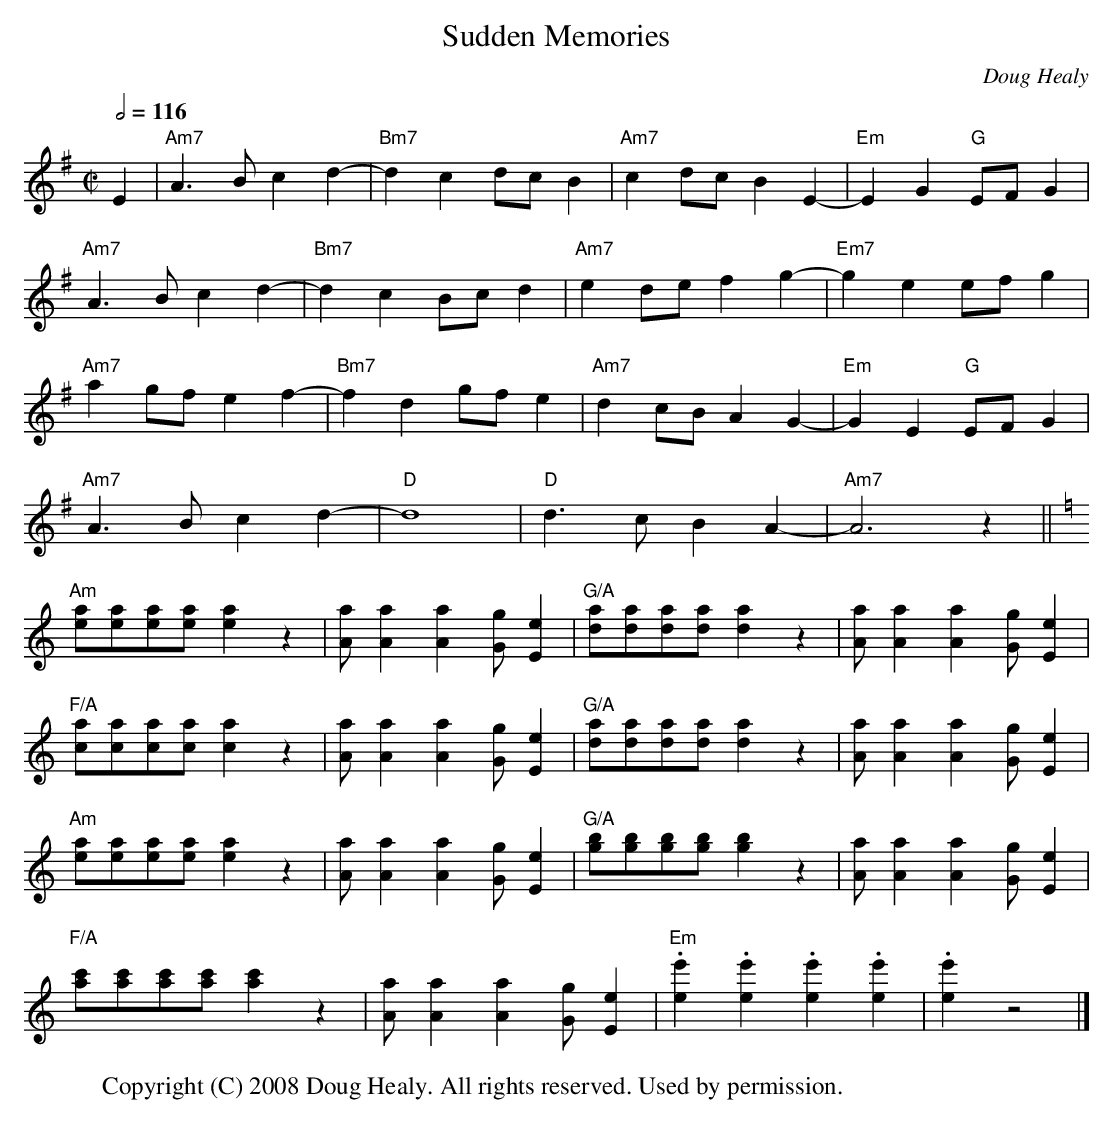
X:1
T:Sudden Memories
M:C|
L:1/4
Q:1/2=116
C:Doug Healy
K:A Dorian
E |\
"Am7" A>Bc   d- | "Bm7" d cd/c/B     |\
"Am7" cd/c/B E- | "Em"  EG "G" E/F/G |!
"Am7" A>Bc   d- | "Bm7" d cB/c/d     |\
"Am7" ed/e/f g- | "Em7" g ee/f/g     |!
"Am7" ag/f/e f- | "Bm7" f dg/f/e     |\
"Am7" dc/B/A G- | "Em"  GE "G" E/F/G |!
"Am7" A>Bc   d- | "D"   d4           |\
"D"   d>cB   A- | "Am7" A3 z         ||!
K:Amin
"Am"   [a/e/][a/e/][a/e/][a/e/][ae]z      | [a/A/][aA][aA][g/G/][eE] |\
"G/A"  [a/d/][a/d/][a/d/][a/d/][ad]z      | [a/A/][aA][aA][g/G/][eE] |!
"F/A"  [a/c/][a/c/][a/c/][a/c/][ac]z      | [a/A/][aA][aA][g/G/][eE] |\
"G/A"  [a/d/][a/d/][a/d/][a/d/][ad]z      | [a/A/][aA][aA][g/G/][eE] |!
"Am"   [a/e/][a/e/][a/e/][a/e/][ae]z      | [a/A/][aA][aA][g/G/][eE] |\
"G/A"  [b/g/][b/g/][b/g/][b/g/][bg]z      | [a/A/][aA][aA][g/G/][eE] |!
"F/A"  [c'/a/][c'/a/][c'/a/][c'/a/][c'a]z | [a/A/][aA][aA][g/G/][eE] |\
"Em"   .[e'e].[e'e].[e'e].[e'e]           | .[e'e]z2  |]
W: Copyright (C) 2008 Doug Healy. All rights reserved. Used by permission.
